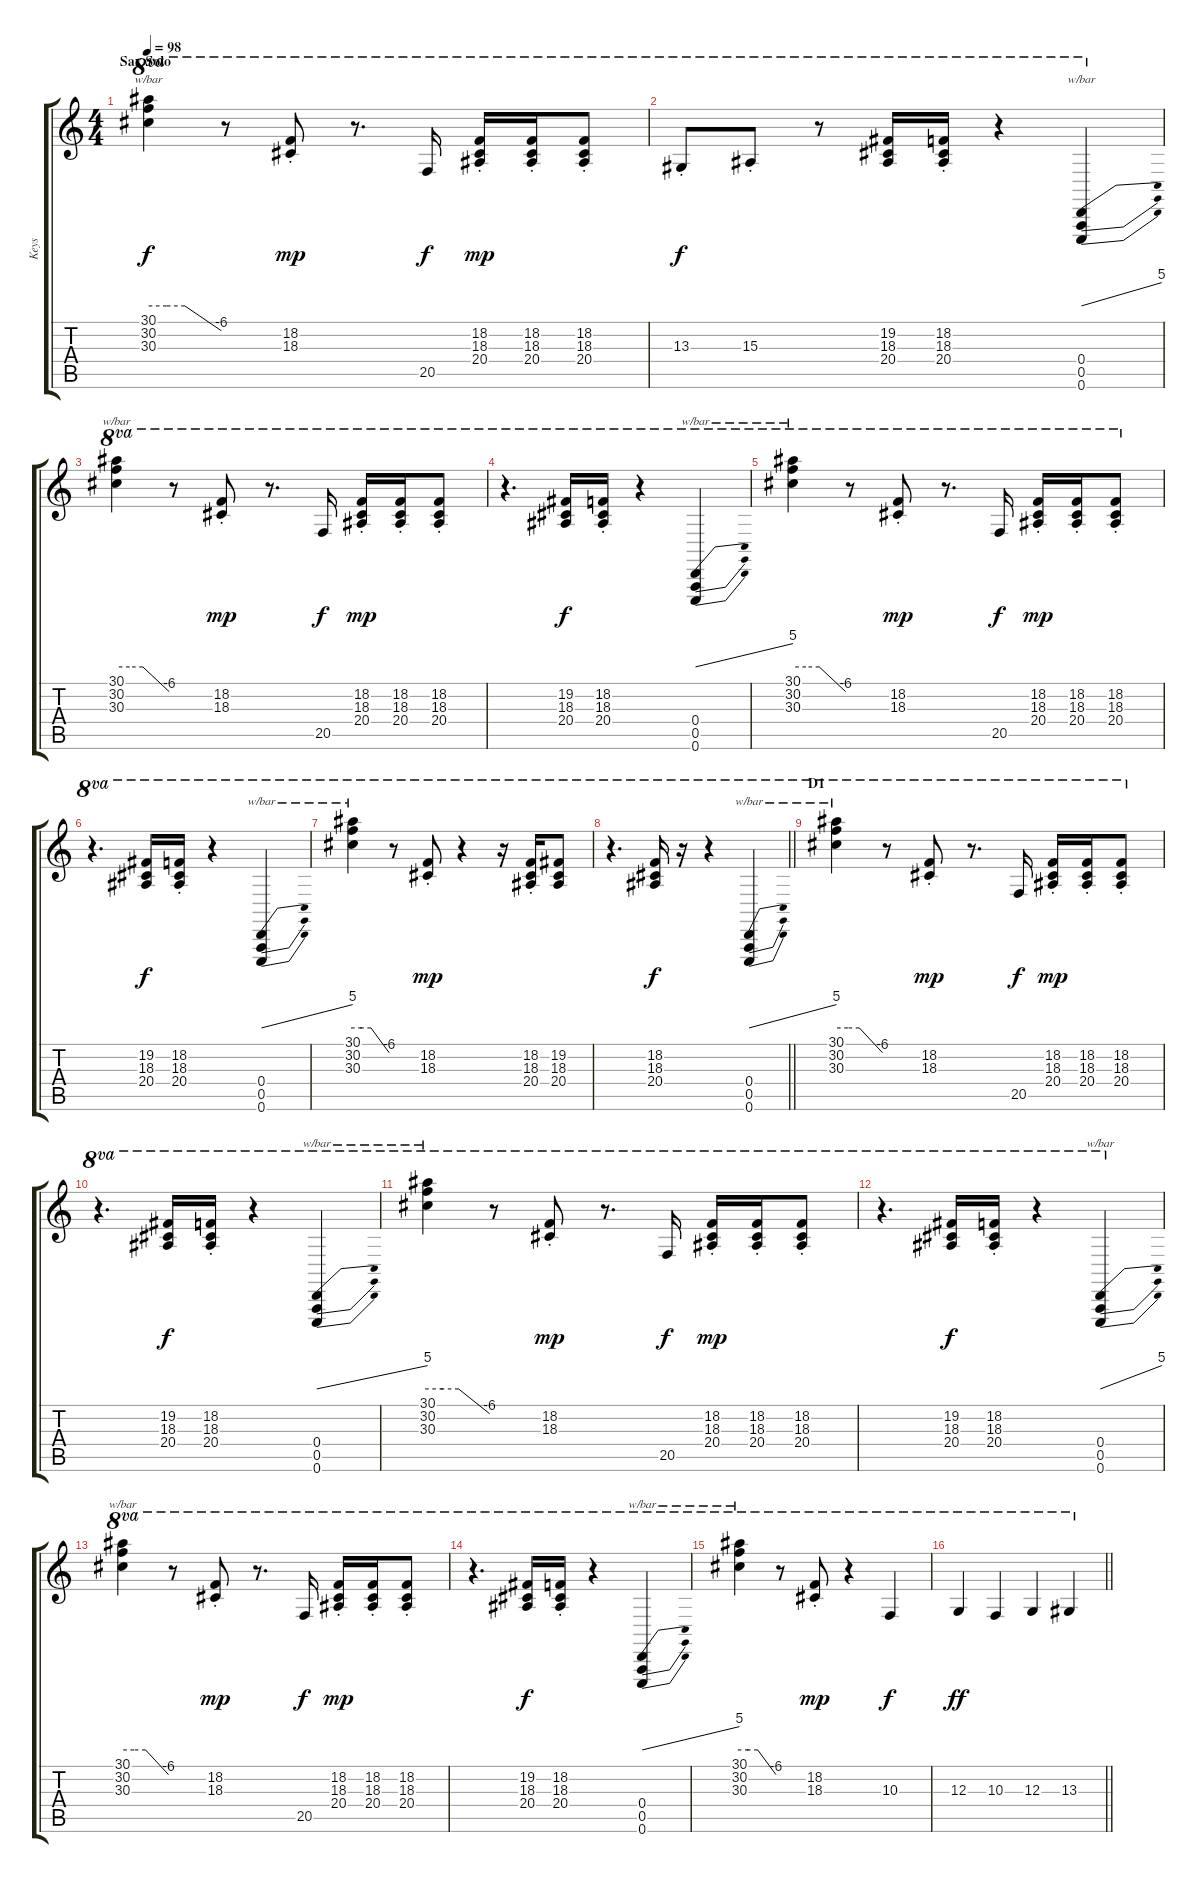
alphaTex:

\track ("Keys" "Keys") {instrument rockorgan}
\staff {score tabs}
\tuning (E4 B3 G3 D3 A2 E2) {hide}
\ts (4 4)
\section ("" "Sax Solo")
\tempo 98
\clef g2
\ks c
(30.1 30.2 30.3).4{tbe (custom default 0 0 15 0 30 0 60 -24) ot 8va dy f} r.8{ot 8va} (18.2{st} 18.3{st}).8{ot 8va dy mp} r.8{d ot 8va} 20.5.16{ot 8va dy f} (18.2{st} 18.3{st} 20.4{st}).16{ot 8va dy mp} (18.2{st} 18.3{st} 20.4{st}).16{ot 8va} (18.2{st} 18.3{st} 20.4{st}).8{ot 8va} |
13.3{st}.8{ot 8va dy f} 15.3{st}.8{ot 8va} r.8{ot 8va} (19.2 18.3 20.4).16{ot 8va} (18.2{st} 18.3{st} 20.4{st}).16{ot 8va} r.4{ot 8va} (0.4 0.5 0.6).4{tbe (dive default 0 0 60 20) ot 8va} |
(30.1 30.2 30.3).4{tbe (custom default 0 0 15 0 30 0 60 -24) ot 8va} r.8{ot 8va} (18.2{st} 18.3{st}).8{ot 8va dy mp} r.8{d ot 8va} 20.5.16{ot 8va dy f} (18.2{st} 18.3{st} 20.4{st}).16{ot 8va dy mp} (18.2{st} 18.3{st} 20.4{st}).16{ot 8va} (18.2{st} 18.3{st} 20.4{st}).8{ot 8va} |
r.4{d ot 8va} (19.2 18.3 20.4).16{ot 8va dy f} (18.2{st} 18.3{st} 20.4{st}).16{ot 8va} r.4{ot 8va} (0.4 0.5 0.6).4{tbe (dive default 0 0 60 20) ot 8va} |
(30.1 30.2 30.3).4{tbe (custom default 0 0 15 0 30 0 60 -24) ot 8va} r.8{ot 8va} (18.2{st} 18.3{st}).8{ot 8va dy mp} r.8{d ot 8va} 20.5.16{ot 8va dy f} (18.2{st} 18.3{st} 20.4{st}).16{ot 8va dy mp} (18.2{st} 18.3{st} 20.4{st}).16{ot 8va} (18.2{st} 18.3{st} 20.4{st}).8{ot 8va} |
r.4{d ot 8va} (19.2 18.3 20.4).16{ot 8va dy f} (18.2{st} 18.3{st} 20.4{st}).16{ot 8va} r.4{ot 8va} (0.4 0.5 0.6).4{tbe (dive default 0 0 60 20) ot 8va} |
(30.1 30.2 30.3).4{tbe (custom default 0 0 15 0 30 0 60 -24) ot 8va} r.8{ot 8va} (18.2{st} 18.3{st}).8{ot 8va dy mp} r.4{ot 8va} r.16{ot 8va} (18.2{st} 18.3{st} 20.4{st}).16{ot 8va} (19.2 18.3 20.4).8{ot 8va} |
\barLineRight lightlight
r.4{d ot 8va} (18.2 18.3 20.4).16{ot 8va dy f} r.16{ot 8va} r.4{ot 8va} (0.4 0.5 0.6).4{tbe (dive default 0 0 60 20) ot 8va} |
\section ("" "D1")
(30.1 30.2 30.3).4{tbe (custom default 0 0 15 0 30 0 60 -24) ot 8va} r.8{ot 8va} (18.2{st} 18.3{st}).8{ot 8va dy mp} r.8{d ot 8va} 20.5.16{ot 8va dy f} (18.2{st} 18.3{st} 20.4{st}).16{ot 8va dy mp} (18.2{st} 18.3{st} 20.4{st}).16{ot 8va} (18.2{st} 18.3{st} 20.4{st}).8{ot 8va} |
r.4{d ot 8va} (19.2 18.3 20.4).16{ot 8va dy f} (18.2{st} 18.3{st} 20.4{st}).16{ot 8va} r.4{ot 8va} (0.4 0.5 0.6).4{tbe (dive default 0 0 60 20) ot 8va} |
(30.1 30.2 30.3).4{tbe (custom default 0 0 15 0 30 0 60 -24) ot 8va} r.8{ot 8va} (18.2{st} 18.3{st}).8{ot 8va dy mp} r.8{d ot 8va} 20.5.16{ot 8va dy f} (18.2{st} 18.3{st} 20.4{st}).16{ot 8va dy mp} (18.2{st} 18.3{st} 20.4{st}).16{ot 8va} (18.2{st} 18.3{st} 20.4{st}).8{ot 8va} |
r.4{d ot 8va} (19.2 18.3 20.4).16{ot 8va dy f} (18.2{st} 18.3{st} 20.4{st}).16{ot 8va} r.4{ot 8va} (0.4 0.5 0.6).4{tbe (dive default 0 0 60 20) ot 8va} |
(30.1 30.2 30.3).4{tbe (custom default 0 0 15 0 30 0 60 -24) ot 8va} r.8{ot 8va} (18.2{st} 18.3{st}).8{ot 8va dy mp} r.8{d ot 8va} 20.5.16{ot 8va dy f} (18.2{st} 18.3{st} 20.4{st}).16{ot 8va dy mp} (18.2{st} 18.3{st} 20.4{st}).16{ot 8va} (18.2{st} 18.3{st} 20.4{st}).8{ot 8va} |
r.4{d ot 8va} (19.2 18.3 20.4).16{ot 8va dy f} (18.2{st} 18.3{st} 20.4{st}).16{ot 8va} r.4{ot 8va} (0.4 0.5 0.6).4{tbe (dive default 0 0 60 20) ot 8va} |
(30.1 30.2 30.3).4{tbe (custom default 0 0 15 0 30 0 60 -24) ot 8va} r.8{ot 8va} (18.2{st} 18.3{st}).8{ot 8va dy mp} r.4{ot 8va} 10.3.4{ot 8va dy f} |
\barLineRight lightlight
12.3.4{ot 8va dy ff} 10.3.4{ot 8va} 12.3.4{ot 8va} 13.3.4{ot 8va}
